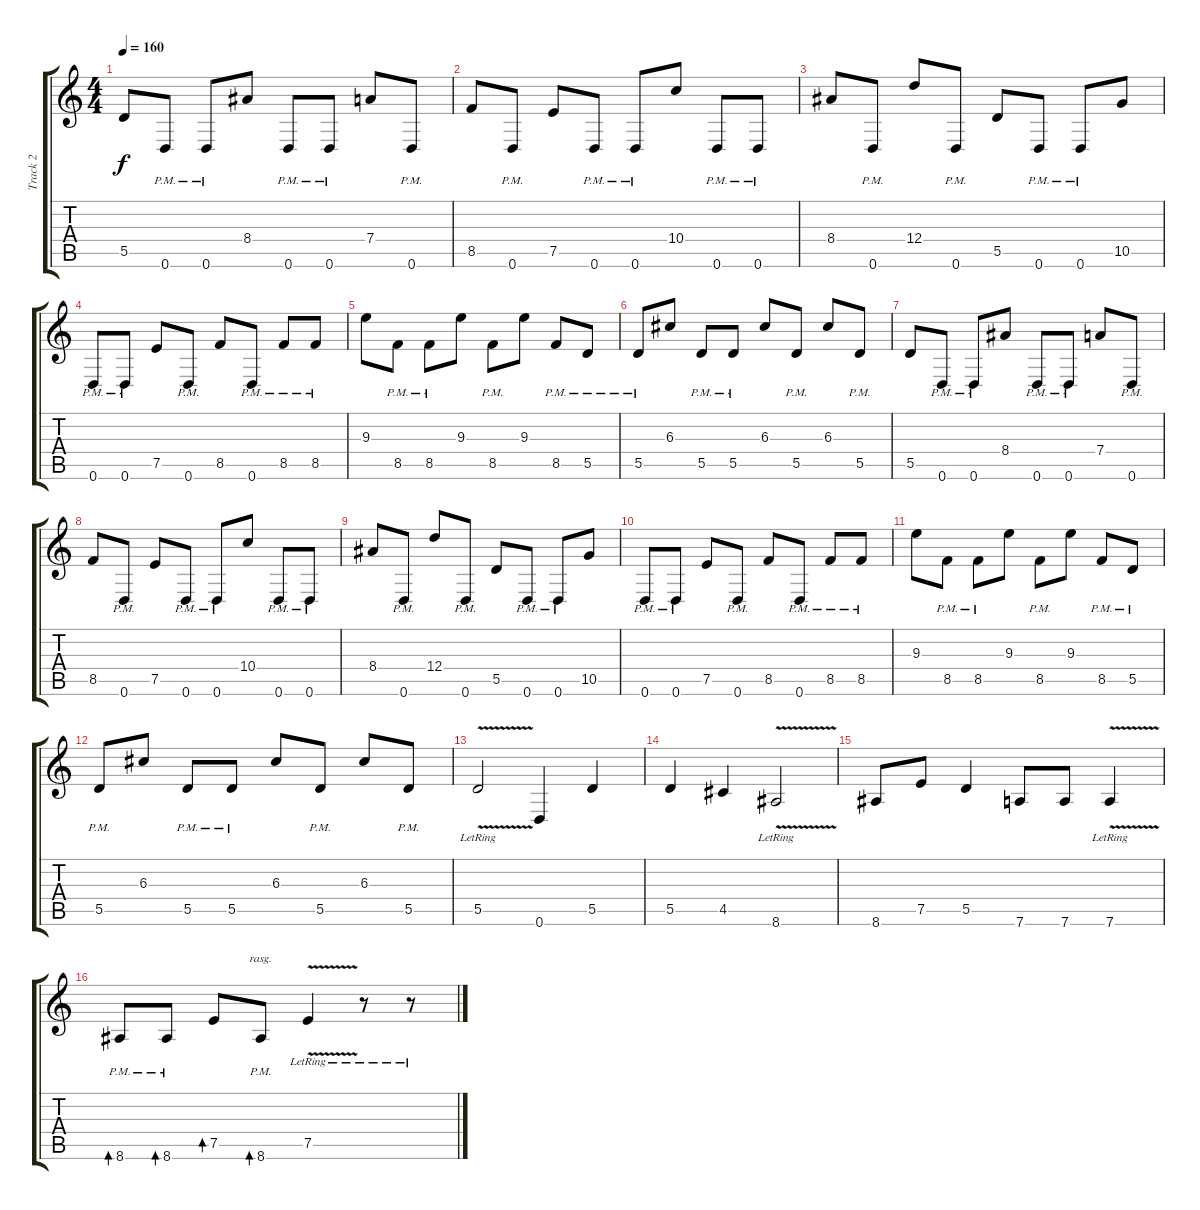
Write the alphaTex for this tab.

\track ("Track 2" "Track 2") {instrument distortionguitar}
\staff {score tabs}
\tuning (E4 B3 G3 D3 A2 D2) {hide}
\ts (4 4)
\tempo 160
\clef g2
\ks c
5.5.8{dy f} 0.6{pm}.8 0.6{pm}.8 8.4.8 0.6{pm}.8 0.6{pm}.8 7.4.8 0.6{pm}.8 |
8.5.8 0.6{pm}.8 7.5.8 0.6{pm}.8 0.6{pm}.8 10.4.8 0.6{pm}.8 0.6{pm}.8 |
8.4.8 0.6{pm}.8 12.4.8 0.6{pm}.8 5.5.8 0.6{pm}.8 0.6{pm}.8 10.5.8 |
0.6{pm}.8 0.6{pm}.8 7.5.8 0.6{pm}.8 8.5.8 0.6{pm}.8 8.5{pm}.8 8.5{pm}.8 |
9.3.8 8.5{pm}.8 8.5{pm}.8 9.3.8 8.5{pm}.8 9.3.8 8.5{pm}.8 5.5{pm}.8 |
5.5{pm}.8 6.3.8 5.5{pm}.8 5.5{pm}.8 6.3.8 5.5{pm}.8 6.3.8 5.5{pm}.8 |
5.5.8 0.6{pm}.8 0.6{pm}.8 8.4.8 0.6{pm}.8 0.6{pm}.8 7.4.8 0.6{pm}.8 |
8.5.8 0.6{pm}.8 7.5.8 0.6{pm}.8 0.6{pm}.8 10.4.8 0.6{pm}.8 0.6{pm}.8 |
8.4.8 0.6{pm}.8 12.4.8 0.6{pm}.8 5.5.8 0.6{pm}.8 0.6{pm}.8 10.5.8 |
0.6{pm}.8 0.6{pm}.8 7.5.8 0.6{pm}.8 8.5.8 0.6{pm}.8 8.5{pm}.8 8.5{pm}.8 |
9.3.8 8.5{pm}.8 8.5{pm}.8 9.3.8 8.5{pm}.8 9.3.8 8.5{pm}.8 5.5{pm}.8 |
5.5{pm}.8 6.3.8 5.5{pm}.8 5.5{pm}.8 6.3.8 5.5{pm}.8 6.3.8 5.5{pm}.8 |
5.5{v lr}.2 0.6.4 5.5.4 |
5.5.4 4.5.4 8.6{v lr}.2 |
8.6.8 7.5.8 5.5.4 7.6.8 7.6.8 7.6{v lr}.4 |
8.6{pm}.8{bd 60} 8.6{pm}.8{bd 60} 7.5.8{bd 240} 8.6{pm}.8{bd 480 rasg ii} 7.5{v lr}.4 r.8 r.8
